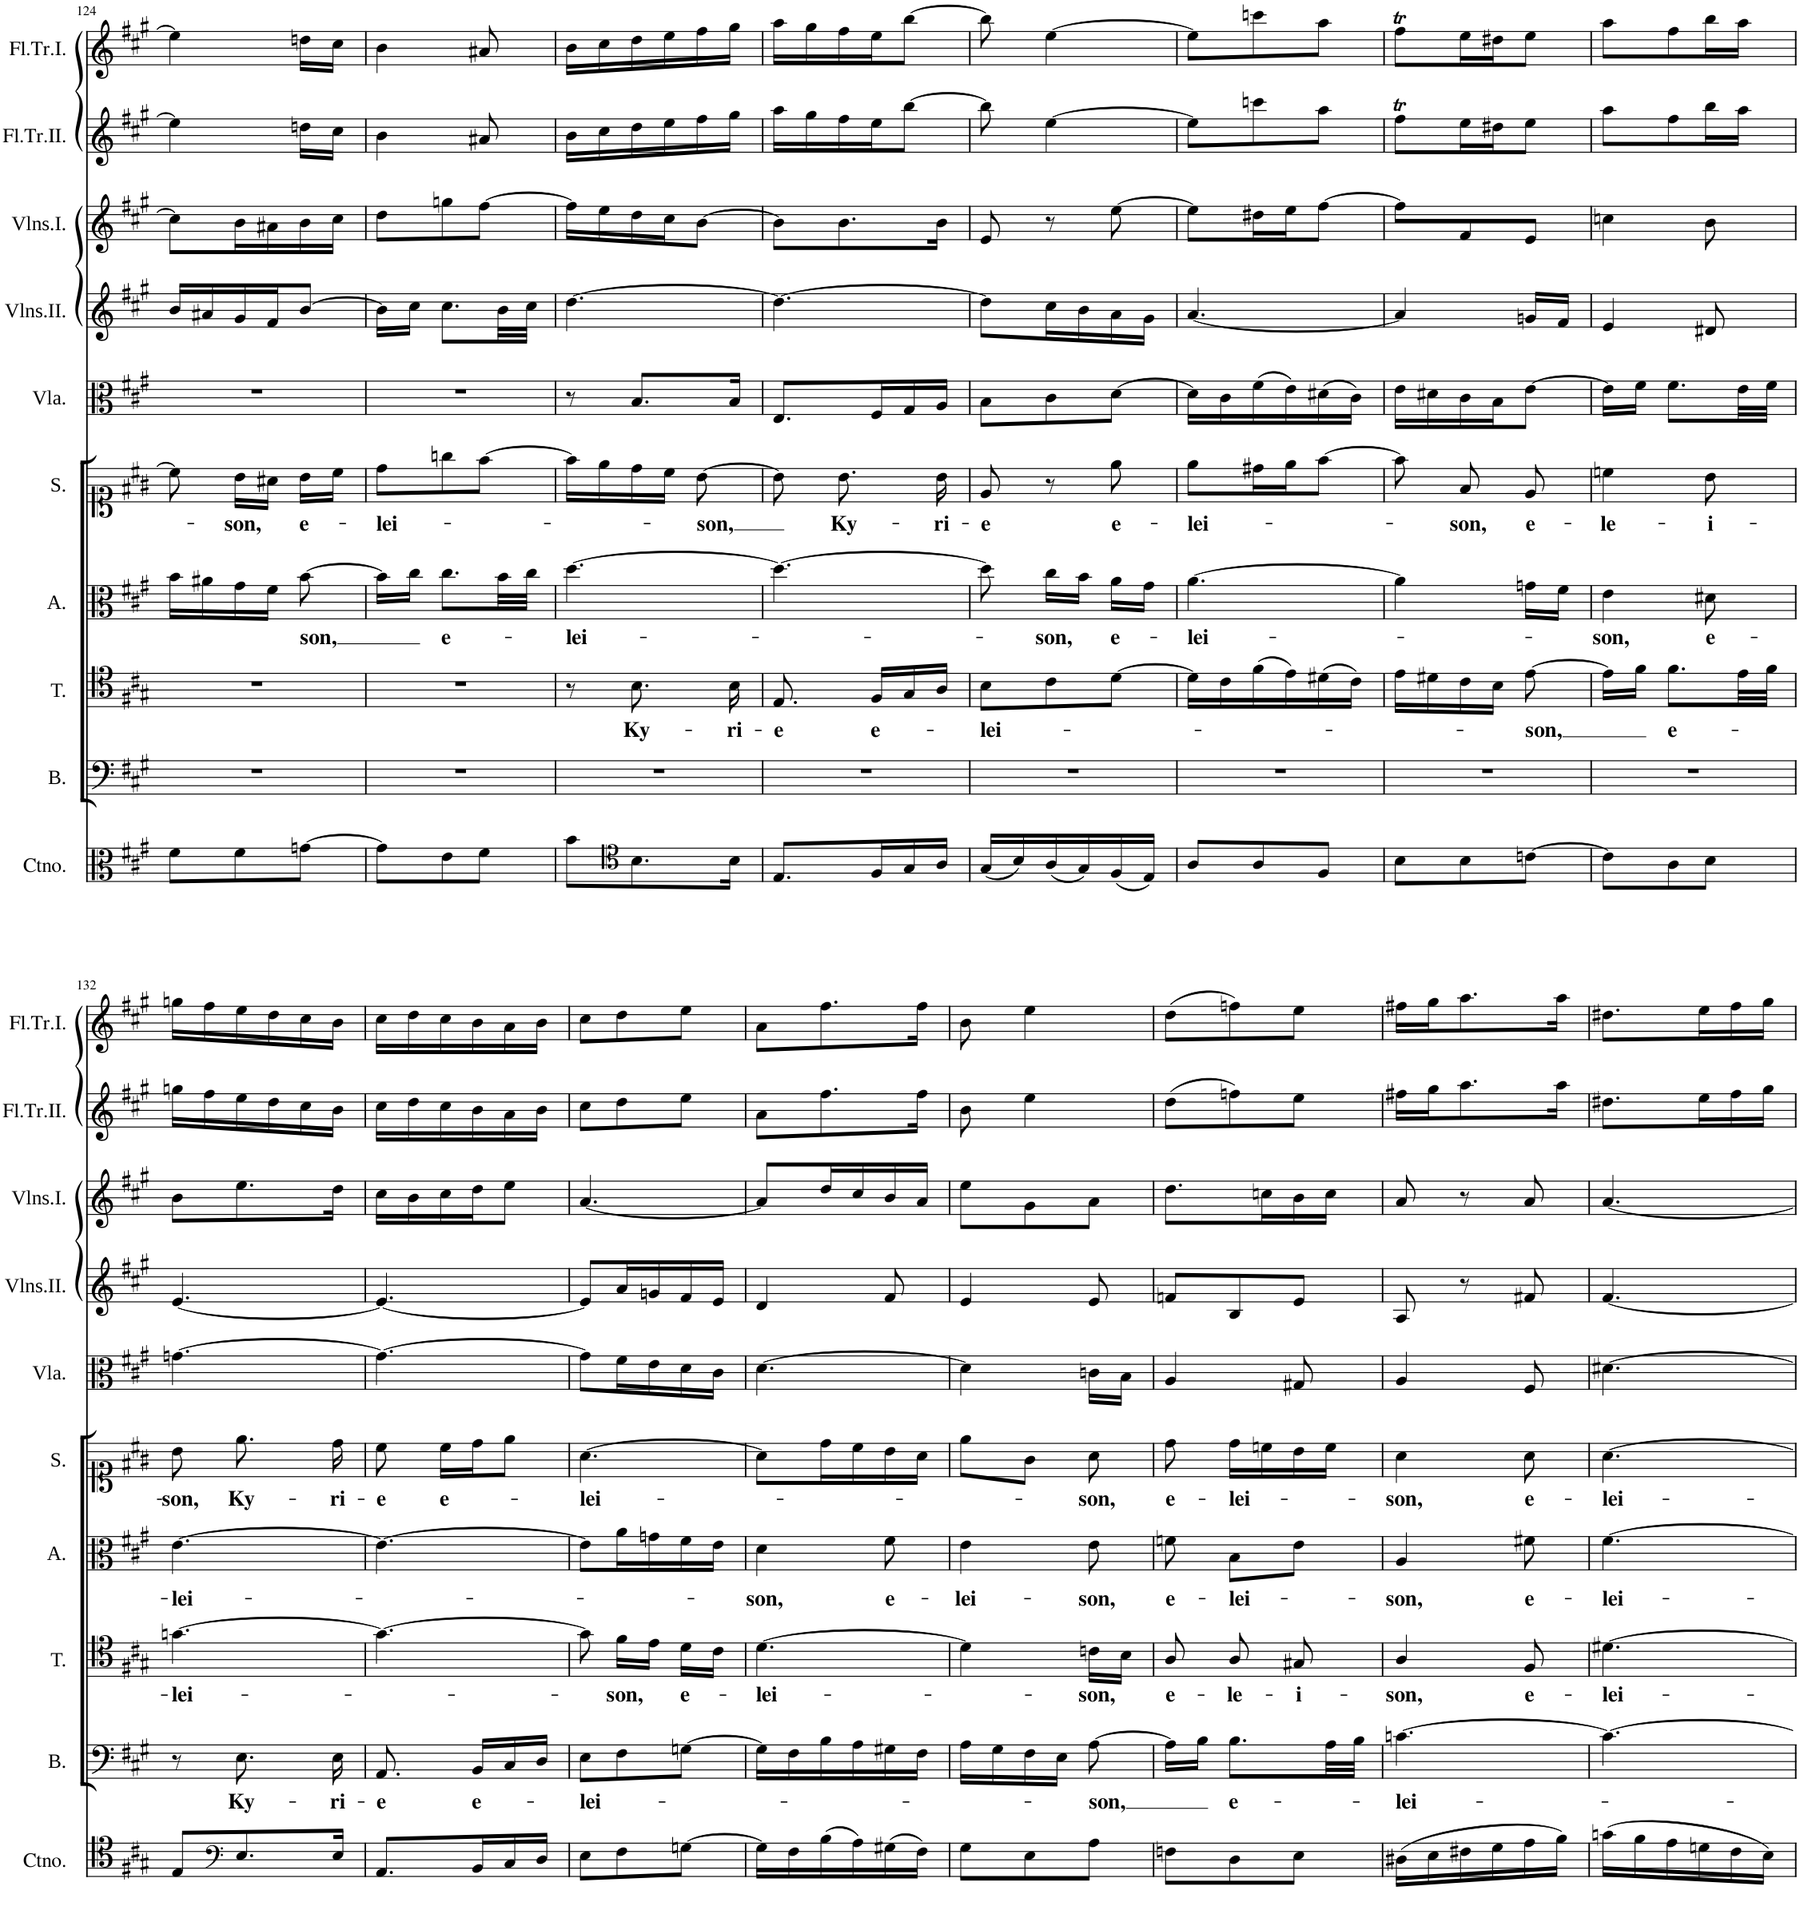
**kern	**kern	**text	**kern	**text	**kern	**text	**kern	**text	**kern	**kern	**kern	**kern	**kern
*part10	*part9	*part9	*part8	*part8	*part7	*part7	*part6	*part6	*part5	*part4	*part3	*part2	*part1
*staff10	*staff9	*staff9	*staff8	*staff8	*staff7	*staff7	*staff6	*staff6	*staff5	*staff4	*staff3	*staff2	*staff1
*I"Continuo.	*I"Basso.	*	*I"Tenore.	*	*I"Alto.	*	*I"Soprano.	*	*I"Viola	*I"Violino II.	*I"Violino I.	*I"Flauto Traverso II.	*I"Flauto Traverso I.
*I'Ctno.	*I'B.	*	*I'T.	*	*I'A.	*	*I'S.	*	*I'Vla.	*	*	*I'Fl.Tr.II.	*I'Fl.Tr.I.
!!LO:PB:g=z
*clefC3	*clefF4	*	*clefC4	*	*clefC3	*	*clefC1	*	*clefC3	*clefG2	*clefG2	*clefG2	*clefG2
*k[f#c#g#]	*k[f#c#g#]	*	*k[f#c#g#]	*	*k[f#c#g#]	*	*k[f#c#g#]	*	*k[f#c#g#]	*k[f#c#g#]	*k[f#c#g#]	*k[f#c#g#]	*k[f#c#g#]
*M3/8	*M3/8	*	*M3/8	*	*M3/8	*	*M3/8	*	*M3/8	*M3/8	*M3/8	*M3/8	*M3/8
=124	=124	=124	=124	=124	=124	=124	=124	=124	=124	=124	=124	=124	=124
8f#\L	4.r	.	4.r	.	16b\LL	.	8cc#\]	.	4.r	16b/LL	8cc#\L]	4ee\]	4ee\]
.	.	.	.	.	16a#X\	.	.	.	.	16a#X/	.	.	.
!	!	!	!	!	!	!	!	!LO:LY:b	!	!	!	!	!
8f#\	.	.	.	.	16g#\	.	16b\LL	-son,	.	16g#/	16b\L	.	.
.	.	.	.	.	16f#\JJ	.	16a#X\JJ	.	.	16f#/J	16a#X\	.	.
!	!	!	!	!	!	!LO:LY:b	!	!LO:LY:b	!	!	!	!	!
[8gn\J	.	.	.	.	[8b\	son,	16b\LL	e-	.	[8b/J	16b\	16ddn\LL	16ddn\LL
.	.	.	.	.	.	.	16cc#\JJ	.	.	.	16cc#\JJ	16cc#\JJ	16cc#\JJ
=125	=125	=125	=125	=125	=125	=125	=125	=125	=125	=125	=125	=125	=125
!	!	!	!	!	!	!	!	!LO:LY:b	!	!	!	!	!
8g\L]	4.r	.	4.r	.	16b\LL]	.	8dd\L	-lei-	4.r	16b\LL]	8dd\L	4b\	4b\
.	.	.	.	.	16cc#\JJ	.	.	.	.	16cc#\JJ	.	.	.
!	!	!	!	!	!	!LO:LY:b	!	!	!	!	!	!	!
8e\	.	.	.	.	8.cc#\L	e-	8ggn\	.	.	8.cc#\L	8ggn\	.	.
8f#\J	.	.	.	.	.	.	[8ff#\J	.	.	.	[8ff#\J	8a#X/	8a#X/
.	.	.	.	.	32b\LL	.	.	.	.	32b\LL	.	.	.
.	.	.	.	.	32cc#\JJJ	.	.	.	.	32cc#\JJJ	.	.	.
=126	=126	=126	=126	=126	=126	=126	=126	=126	=126	=126	=126	=126	=126
!	!	!	!	!	!	!LO:LY:b	!	!	!	!	!	!	!
8b\L	4.r	.	8r	.	[4.dd\	-lei-	16ff#\LL]	.	8r	[4.dd\	16ff#\LL]	16b\LL	16b\LL
.	.	.	.	.	.	.	16ee\	.	.	.	16ee\	16cc#\	16cc#\
*clefC4	*	*	*	*	*	*	*	*	*	*	*	*	*
!	!	!	!	!LO:LY:b	!	!	!	!	!	!	!	!	!
8.B\	.	.	8.B\	Ky-	.	.	16dd\	.	8.B/L	.	16dd\	16dd\	16dd\
.	.	.	.	.	.	.	16cc#\JJ	.	.	.	16cc#\J	16ee\	16ee\
!	!	!	!	!	!	!	!	!LO:LY:b	!	!	!	!	!
.	.	.	.	.	.	.	[8b\	-son,	.	.	[8b\J	16ff#\	16ff#\
!	!	!	!	!LO:LY:b	!	!	!	!	!	!	!	!	!
16B\Jk	.	.	16B\	-ri-	.	.	.	.	16B/Jk	.	.	16gg#\JJ	16gg#\JJ
=127	=127	=127	=127	=127	=127	=127	=127	=127	=127	=127	=127	=127	=127
!	!	!	!	!LO:LY:b	!	!	!	!	!	!	!	!	!
8.E/L	4.r	.	8.E/	e	4.dd\_	.	8b\]	.	8.E/L	4.dd\_	8b\L]	16aa\LL	16aa\LL
.	.	.	.	.	.	.	.	.	.	.	.	16gg#\	16gg#\
!	!	!	!	!	!	!	!	!LO:LY:b	!	!	!	!	!
.	.	.	.	.	.	.	8.b\	Ky-	.	.	8.b\	16ff#\	16ff#\
!	!	!	!	!LO:LY:b	!	!	!	!	!	!	!	!	!
16F#/L	.	.	16F#/LL	e-	.	.	.	.	16F#/L	.	.	16ee\J	16ee\J
16G#/	.	.	16G#/	.	.	.	.	.	16G#/	.	.	[8bb\J	[8bb\J
!	!	!	!	!	!	!	!	!LO:LY:b	!	!	!	!	!
16A/JJ	.	.	16A/JJ	.	.	.	16b\	-ri-	16A/JJ	.	16b\Jk	.	.
=128	=128	=128	=128	=128	=128	=128	=128	=128	=128	=128	=128	=128	=128
!	!	!	!	!LO:LY:b	!	!	!	!LO:LY:b	!	!	!	!	!
(16G#/LL	4.r	.	8B\L	-lei-	8dd\]	.	8e/	-e	8B\L	8dd\L]	8e/	8bb\]	8bb\]
16B/)	.	.	.	.	.	.	.	.	.	.	.	.	.
!	!	!	!	!	!	!LO:LY:b	!	!	!	!	!	!	!
(16A/	.	.	8c#\	.	16cc#\LL	son,	8r	.	8c#\	16cc#\L	8r	[4ee\	[4ee\
16G#/)	.	.	.	.	16b\JJ	.	.	.	.	16b\	.	.	.
!	!	!	!	!	!	!LO:LY:b	!	!LO:LY:b	!	!	!	!	!
(16F#/	.	.	[8d\J	.	16a\LL	e-	8ee\	e-	[8d\J	16a\	[8ee\	.	.
16E/JJ)	.	.	.	.	16g#\JJ	.	.	.	.	16g#\JJ	.	.	.
=129	=129	=129	=129	=129	=129	=129	=129	=129	=129	=129	=129	=129	=129
!	!	!	!	!	!	!LO:LY:b	!	!LO:LY:b	!	!	!	!	!
8A/L	4.r	.	16d\LL]	.	[4.a\	-lei-	8ee\L	-lei-	16d\LL]	[4.a/	8ee\L]	8ee\L]	8ee\L]
.	.	.	16c#\	.	.	.	.	.	16c#\	.	.	.	.
8A/	.	.	(16f#\	.	.	.	16dd#X\L	.	(16f#\	.	16dd#X\L	8cccn\	8cccn\
.	.	.	16e\)	.	.	.	16ee\J	.	16e\)	.	16ee\J	.	.
8F#/J	.	.	(16d#X\	.	.	.	[8ff#\J	.	(16d#X\	.	[8ff#\J	8aa\J	8aa\J
.	.	.	16c#\JJ)	.	.	.	.	.	16c#\JJ)	.	.	.	.
=130	=130	=130	=130	=130	=130	=130	=130	=130	=130	=130	=130	=130	=130
8B\L	4.r	.	16e\LL	.	4a\]	.	8ff#\]	.	16e\LL	4a/]	8ff#\L]	8ff#T\L	8ff#T\L
.	.	.	16d#X\	.	.	.	.	.	16d#X\	.	.	.	.
!	!	!	!	!	!	!	!	!LO:LY:b	!	!	!	!	!
8B\	.	.	16c#\	.	.	.	8f#/	-son,	16c#\	.	8f#/	16ee\L	16ee\L
.	.	.	16B\JJ	.	.	.	.	.	16B\J	.	.	16dd#X\J	16dd#X\J
!	!	!	!	!LO:LY:b	!	!	!	!LO:LY:b	!	!	!	!	!
[8cn\J	.	.	[8e\	son,	16gn\LL	.	8e/	e-	[8e\J	16gn/LL	8e/J	8ee\J	8ee\J
.	.	.	.	.	16f#\JJ	.	.	.	.	16f#/JJ	.	.	.
=131	=131	=131	=131	=131	=131	=131	=131	=131	=131	=131	=131	=131	=131
!	!	!	!	!	!	!LO:LY:b	!	!LO:LY:b	!	!	!	!	!
8c\L]	4.r	.	16e\LL]	.	4e\	son,	4ccn\	-le-	16e\LL]	4e/	4ccn\	8aa\L	8aa\L
.	.	.	16f#\JJ	.	.	.	.	.	16f#\JJ	.	.	.	.
!	!	!	!	!LO:LY:b	!	!	!	!	!	!	!	!	!
8A\	.	.	8.f#\L	e-	.	.	.	.	8.f#\L	.	.	8ff#\	8ff#\
!	!	!	!	!	!	!LO:LY:b	!	!LO:LY:b	!	!	!	!	!
8B\J	.	.	.	.	8d#X\	e-	8b\	-i-	.	8d#X/	8b\	16bb\L	16bb\L
.	.	.	32e\LL	.	.	.	.	.	32e\LL	.	.	16aa\JJ	16aa\JJ
.	.	.	32f#\JJJ	.	.	.	.	.	32f#\JJJ	.	.	.	.
!!LO:LB:g=z
=132	=132	=132	=132	=132	=132	=132	=132	=132	=132	=132	=132	=132	=132
!	!	!	!	!LO:LY:b	!	!LO:LY:b	!	!LO:LY:b	!	!	!	!	!
8E/L	8r	.	[4.gn\	-lei-	[4.e\	-lei-	8b\	-son,	[4.gn\	[4.e/	8b\L	16ggn\LL	16ggn\LL
.	.	.	.	.	.	.	.	.	.	.	.	16ff#\	16ff#\
*clefF4	*	*	*	*	*	*	*	*	*	*	*	*	*
!	!	!LO:LY:b	!	!	!	!	!	!LO:LY:b	!	!	!	!	!
8.E/	8.E\	Ky-	.	.	.	.	8.ee\	Ky-	.	.	8.ee\	16ee\	16ee\
.	.	.	.	.	.	.	.	.	.	.	.	16dd\	16dd\
.	.	.	.	.	.	.	.	.	.	.	.	16cc#\	16cc#\
!	!	!LO:LY:b	!	!	!	!	!	!LO:LY:b	!	!	!	!	!
16E/Jk	16E\	-ri-	.	.	.	.	16dd\	-ri-	.	.	16dd\Jk	16b\JJ	16b\JJ
=133	=133	=133	=133	=133	=133	=133	=133	=133	=133	=133	=133	=133	=133
!	!	!LO:LY:b	!	!	!	!	!	!LO:LY:b	!	!	!	!	!
8.AA/L	8.AA/	e	4.g\_	.	4.e\_	.	8cc#\	-e	4.g\_	4.e/_	16cc#\LL	16cc#\LL	16cc#\LL
.	.	.	.	.	.	.	.	.	.	.	16b\	16dd\	16dd\
!	!	!	!	!	!	!	!	!LO:LY:b	!	!	!	!	!
.	.	.	.	.	.	.	16cc#\LL	e-	.	.	16cc#\	16cc#\	16cc#\
!	!	!LO:LY:b	!	!	!	!	!	!	!	!	!	!	!
16BB/L	16BB/LL	e-	.	.	.	.	16dd\J	.	.	.	16dd\J	16b\	16b\
16C#/	16C#/	.	.	.	.	.	8ee\J	.	.	.	8ee\J	16a\	16a\
16D/JJ	16D/JJ	.	.	.	.	.	.	.	.	.	.	16b\JJ	16b\JJ
=134	=134	=134	=134	=134	=134	=134	=134	=134	=134	=134	=134	=134	=134
!	!	!LO:LY:b	!	!	!	!	!	!LO:LY:b	!	!	!	!	!
8E\L	8E\L	-lei-	8g\]	.	8e\L]	.	[4.a\	-lei-	8g\L]	8e/L]	[4.a/	8cc#\L	8cc#\L
!	!	!	!	!LO:LY:b	!	!	!	!	!	!	!	!	!
8F#\	8F#\	.	16f#\LL	-son,	16a\L	.	.	.	16f#\L	16a/L	.	8dd\	8dd\
.	.	.	16e\JJ	.	16gn\	.	.	.	16e\	16gn/	.	.	.
!	!	!	!	!LO:LY:b	!	!	!	!	!	!	!	!	!
[8Gn\J	[8Gn\J	.	16d\LL	e-	16f#\	.	.	.	16d\	16f#/	.	8ee\J	8ee\J
.	.	.	16c#\JJ	.	16e\JJ	.	.	.	16c#\JJ	16e/JJ	.	.	.
=135	=135	=135	=135	=135	=135	=135	=135	=135	=135	=135	=135	=135	=135
!	!	!	!	!LO:LY:b	!	!LO:LY:b	!	!	!	!	!	!	!
16G\LL]	16G\LL]	.	[4.d\	-lei-	4d\	-son,	8a\L]	.	[4.d\	4d/	8a/L]	8a\L	8a\L
16F#\	16F#\	.	.	.	.	.	.	.	.	.	.	.	.
(16B\	16B\	.	.	.	.	.	16dd\L	.	.	.	16dd/L	8.ff#\	8.ff#\
16A\)	16A\	.	.	.	.	.	16cc#\	.	.	.	16cc#/	.	.
!	!	!	!	!	!	!LO:LY:b	!	!	!	!	!	!	!
(16G#X\	16G#X\	.	.	.	8f#\	e-	16b\	.	.	8f#/	16b/	.	.
16F#\JJ)	16F#\JJ	.	.	.	.	.	16a\JJ	.	.	.	16a/JJ	16ff#\Jk	16ff#\Jk
=136	=136	=136	=136	=136	=136	=136	=136	=136	=136	=136	=136	=136	=136
!	!	!	!	!	!	!LO:LY:b	!	!	!	!	!	!	!
8G#\L	16A\LL	.	4d\]	.	4e\	-lei-	8ee\L	.	4d\]	4e/	8ee\L	8b\	8b\
.	16G#\	.	.	.	.	.	.	.	.	.	.	.	.
8E\	16F#\	.	.	.	.	.	8g#\J	.	.	.	8g#\	4ee\	4ee\
.	16E\JJ	.	.	.	.	.	.	.	.	.	.	.	.
!	!	!LO:LY:b	!	!LO:LY:b	!	!LO:LY:b	!	!LO:LY:b	!	!	!	!	!
8A\J	[8A\	-son,	16cn\LL	-son,	8e\	-son,	8a\	-son,	16cn\LL	8e/	8a\J	.	.
.	.	.	16B\JJ	.	.	.	.	.	16B\JJ	.	.	.	.
=137	=137	=137	=137	=137	=137	=137	=137	=137	=137	=137	=137	=137	=137
!	!	!	!	!LO:LY:b	!	!LO:LY:b	!	!LO:LY:b	!	!	!	!	!
8Fn\L	16A\LL]	.	8A/	e-	8fn\	e-	8dd\	e-	4A/	8fn/L	8.dd\L	(8dd\L	(8dd\L
.	16B\JJ	.	.	.	.	.	.	.	.	.	.	.	.
!	!	!LO:LY:b	!	!LO:LY:b	!	!LO:LY:b	!	!LO:LY:b	!	!	!	!	!
8D\	8.B\L	e-	8A/	-le-	8B\L	-lei-	16dd\LL	-lei-	.	8B/	.	8ffn\)	8ffn\)
.	.	.	.	.	.	.	16ccn\	.	.	.	16ccn\L	.	.
!	!	!	!	!LO:LY:b	!	!	!	!	!	!	!	!	!
8E\J	.	.	8G#X/	-i-	8e\J	.	16b\	.	8G#X/	8e/J	16b\	8ee\J	8ee\J
.	32A\LL	.	.	.	.	.	16cc\JJ	.	.	.	16cc\JJ	.	.
.	32B\JJJ	.	.	.	.	.	.	.	.	.	.	.	.
=138	=138	=138	=138	=138	=138	=138	=138	=138	=138	=138	=138	=138	=138
!	!	!LO:LY:b	!	!LO:LY:b	!	!LO:LY:b	!	!LO:LY:b	!	!	!	!	!
(16D#X\LL	[4.cn\	-lei-	4A/	-son,	4A/	-son,	4a\	-son,	4A/	8A/	8a/	16ff#X\LL	16ff#X\LL
16E\	.	.	.	.	.	.	.	.	.	.	.	16gg#\J	16gg#\J
16F#X\	.	.	.	.	.	.	.	.	.	8r	8r	8.aa\	8.aa\
16G#\	.	.	.	.	.	.	.	.	.	.	.	.	.
!	!	!	!	!LO:LY:b	!	!LO:LY:b	!	!LO:LY:b	!	!	!	!	!
16A\	.	.	8F#/	e-	8f#X\	e-	8a\	e-	8F#/	8f#X/	8a/	.	.
16B\JJ)	.	.	.	.	.	.	.	.	.	.	.	16aa\Jk	16aa\Jk
=139	=139	=139	=139	=139	=139	=139	=139	=139	=139	=139	=139	=139	=139
!	!	!	!	!LO:LY:b	!	!LO:LY:b	!	!LO:LY:b	!	!	!	!	!
(16cn\LL	4.c\_	.	[4.d#X\	-lei-	[4.f#\	-lei-	[4.a\	-lei-	[4.d#X\	[4.f#/	[4.a/	8.dd#X\L	8.dd#X\L
16B\	.	.	.	.	.	.	.	.	.	.	.	.	.
16A\	.	.	.	.	.	.	.	.	.	.	.	.	.
16Gn\	.	.	.	.	.	.	.	.	.	.	.	16ee\L	16ee\L
16F#\	.	.	.	.	.	.	.	.	.	.	.	16ff#\	16ff#\
16E\JJ)	.	.	.	.	.	.	.	.	.	.	.	16gg#\JJ	16gg#\JJ
=	=	=	=	=	=	=	=	=	=	=	=	=	=
*-	*-	*-	*-	*-	*-	*-	*-	*-	*-	*-	*-	*-	*-
